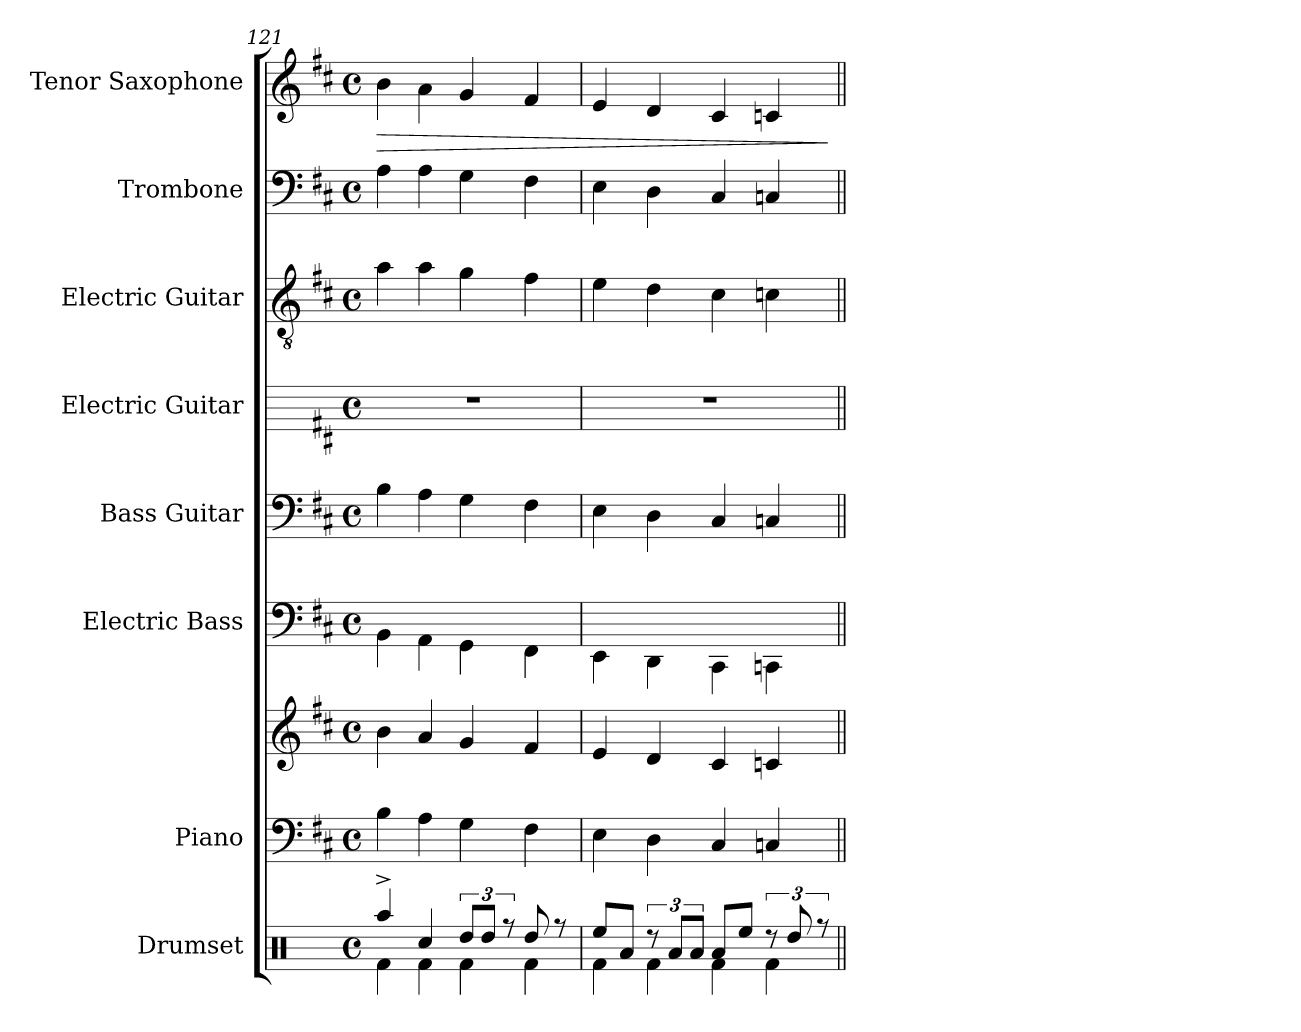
**kern	**kern	**kern	**kern	**kern	**kern	**kern	**kern	**kern	**dynam
*part8	*part7	*part7	*part6	*part5	*part4	*part3	*part2	*part1	*part1
*staff9	*staff8	*staff7	*staff6	*staff5	*staff4	*staff3	*staff2	*staff1	*staff1
*I"Drumset	*I"Piano	*	*I"Electric Bass	*I"Bass Guitar	*I"Electric Guitar	*I"Electric Guitar	*I"Trombone	*I"Tenor Saxophone	*
*I'Drs.	*I'Pno.	*	*I'El. B.	*I'B. Guit.	*I'El. Guit.	*I'El. Guit.	*I'Tbn.	*I'T. Sax.	*
*clefX	*clefF4	*clefG2	*	*clefF4	*	*clefGv2	*clefF4	*clefG2	*
*	*	*	*ITrd7c12	*ITrd7c12	*	*	*	*ITrd8c14	*
*k[]	*k[f#c#]	*k[f#c#]	*k[f#c#]	*k[f#c#]	*k[f#c#]	*k[f#c#]	*k[f#c#]	*k[f#c#]	*
*M4/4	*M4/4	*M4/4	*M4/4	*M4/4	*M4/4	*M4/4	*M4/4	*M4/4	*
*met(c)	*met(c)	*met(c)	*met(c)	*met(c)	*met(c)	*met(c)	*met(c)	*met(c)	*
=121	=121	=121	=121	=121	=121	=121	=121	=121	=121
*^	*	*	*	*	*	*	*	*	*
!	!	!	!	!	!	!	!	!	!	!LO:HP:b
4Raa^/	4Rf\	4B\	4b\	4BBB\	4BB\	1r	4a\	4A\	4B\	>
4Rcc/	4Rf\	4A\	4a/	4AAA\	4AA\	.	4a\	4A\	4A\	.
12Rdd/L	4Rf\	4G\	4g/	4GGG\	4GG\	.	4g\	4G\	4G/	.
12Rdd/J	.	.	.	.	.	.	.	.	.	.
12r	.	.	.	.	.	.	.	.	.	.
8Rdd/	4Rf\	4F#\	4f#/	4FFF#\	4FF#\	.	4f#\	4F#\	4F#/	.
8r	.	.	.	.	.	.	.	.	.	.
!!LO:LB:g=z
=122	=122	=122	=122	=122	=122	=122	=122	=122	=122	=122
8Ree/L	4Rf\	4E\	4e/	4EEE\	4EE\	1r	4e\	4E\	4E/	.
8Ra/J	.	.	.	.	.	.	.	.	.	.
12r	4Rf\	4D\	4d/	4DDD\	4DD\	.	4d\	4D\	4D/	.
12Ra/L	.	.	.	.	.	.	.	.	.	.
12Ra/J	.	.	.	.	.	.	.	.	.	.
8Ra/L	4Rf\	4C#/	4c#/	4CCC#\	4CC#/	.	4c#\	4C#/	4C#/	.
8Ree/J	.	.	.	.	.	.	.	.	.	.
12r	4Rf\	4Cn/	4cn/	4CCCn\	4CCn/	.	4cn\	4Cn/	4Cn/	.
12Rdd/	.	.	.	.	.	.	.	.	.	.
12r	.	.	.	.	.	.	.	.	.	.
*v	*v	*	*	*	*	*	*	*	*	*
.	.	.	.	.	.	.	.	.	]
=||	=||	=||	=||	=||	=||	=||	=||	=||	=||
*-	*-	*-	*-	*-	*-	*-	*-	*-	*-
